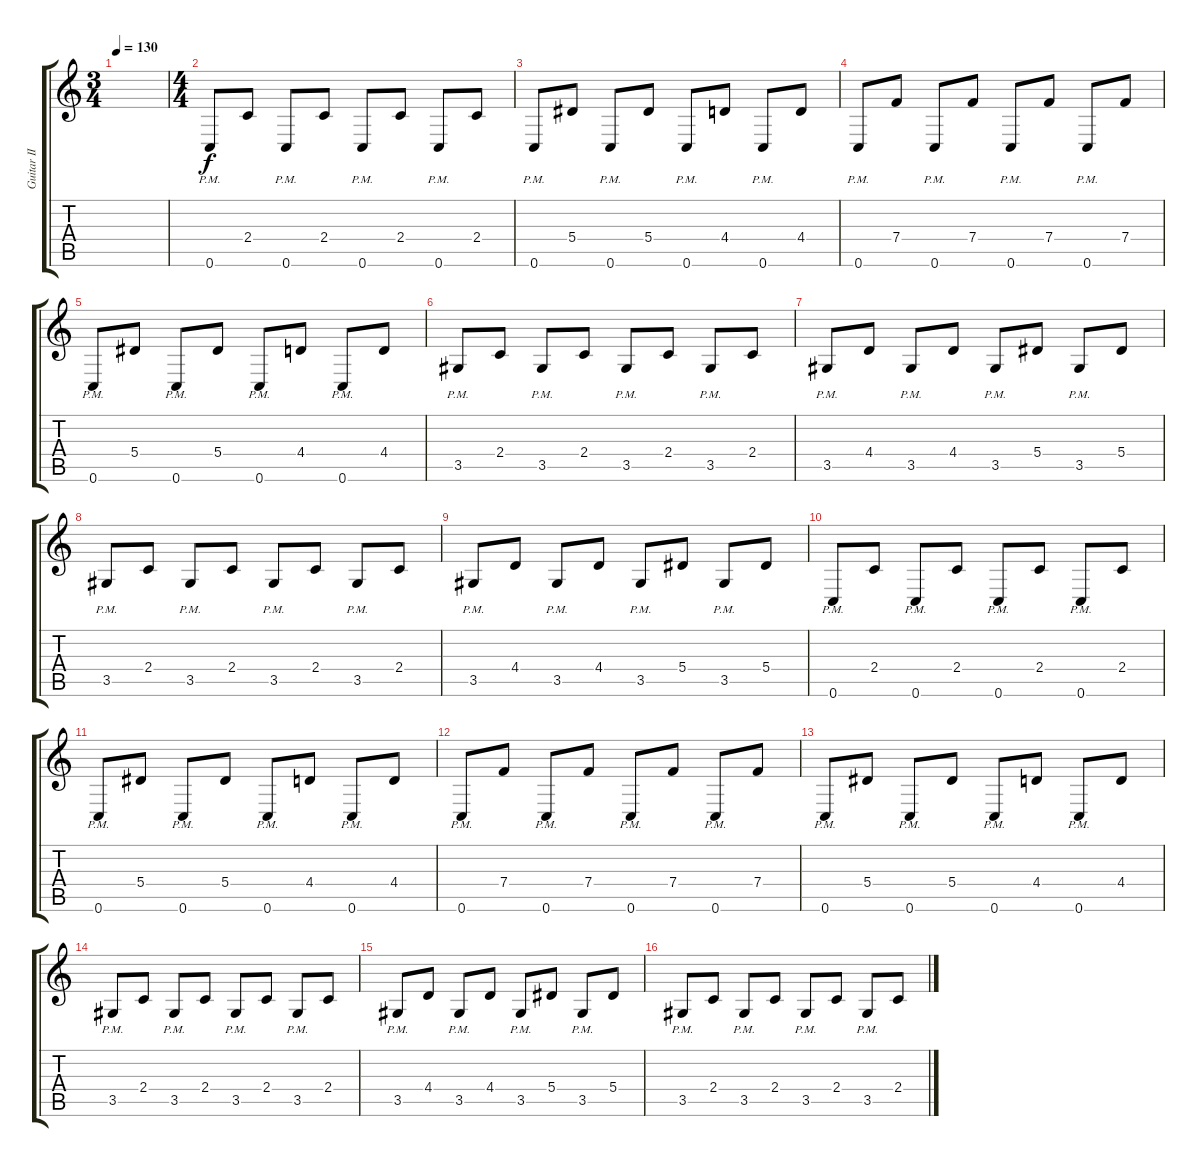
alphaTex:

\track ("Guitar II" "Guitar II") {instrument distortionguitar}
\staff {score tabs}
\tuning (C4 G3 Eb3 Bb2 F2 C2) {hide}
\ts (3 4)
\tempo 130
\clef g2
\ks c
|
\ts (4 4)
0.6{pm}.8 2.4.8 0.6{pm}.8 2.4.8 0.6{pm}.8 2.4.8 0.6{pm}.8 2.4.8 |
0.6{pm}.8 5.4.8 0.6{pm}.8 5.4.8 0.6{pm}.8 4.4.8 0.6{pm}.8 4.4.8 |
0.6{pm}.8 7.4.8 0.6{pm}.8 7.4.8 0.6{pm}.8 7.4.8 0.6{pm}.8 7.4.8 |
0.6{pm}.8 5.4.8 0.6{pm}.8 5.4.8 0.6{pm}.8 4.4.8 0.6{pm}.8 4.4.8 |
3.5{pm}.8 2.4.8 3.5{pm}.8 2.4.8 3.5{pm}.8 2.4.8 3.5{pm}.8 2.4.8 |
3.5{pm}.8 4.4.8 3.5{pm}.8 4.4.8 3.5{pm}.8 5.4.8 3.5{pm}.8 5.4.8 |
3.5{pm}.8 2.4.8 3.5{pm}.8 2.4.8 3.5{pm}.8 2.4.8 3.5{pm}.8 2.4.8 |
3.5{pm}.8 4.4.8 3.5{pm}.8 4.4.8 3.5{pm}.8 5.4.8 3.5{pm}.8 5.4.8 |
0.6{pm}.8 2.4.8 0.6{pm}.8 2.4.8 0.6{pm}.8 2.4.8 0.6{pm}.8 2.4.8 |
0.6{pm}.8 5.4.8 0.6{pm}.8 5.4.8 0.6{pm}.8 4.4.8 0.6{pm}.8 4.4.8 |
0.6{pm}.8 7.4.8 0.6{pm}.8 7.4.8 0.6{pm}.8 7.4.8 0.6{pm}.8 7.4.8 |
0.6{pm}.8 5.4.8 0.6{pm}.8 5.4.8 0.6{pm}.8 4.4.8 0.6{pm}.8 4.4.8 |
3.5{pm}.8 2.4.8 3.5{pm}.8 2.4.8 3.5{pm}.8 2.4.8 3.5{pm}.8 2.4.8 |
3.5{pm}.8 4.4.8 3.5{pm}.8 4.4.8 3.5{pm}.8 5.4.8 3.5{pm}.8 5.4.8 |
3.5{pm}.8 2.4.8 3.5{pm}.8 2.4.8 3.5{pm}.8 2.4.8 3.5{pm}.8 2.4.8
